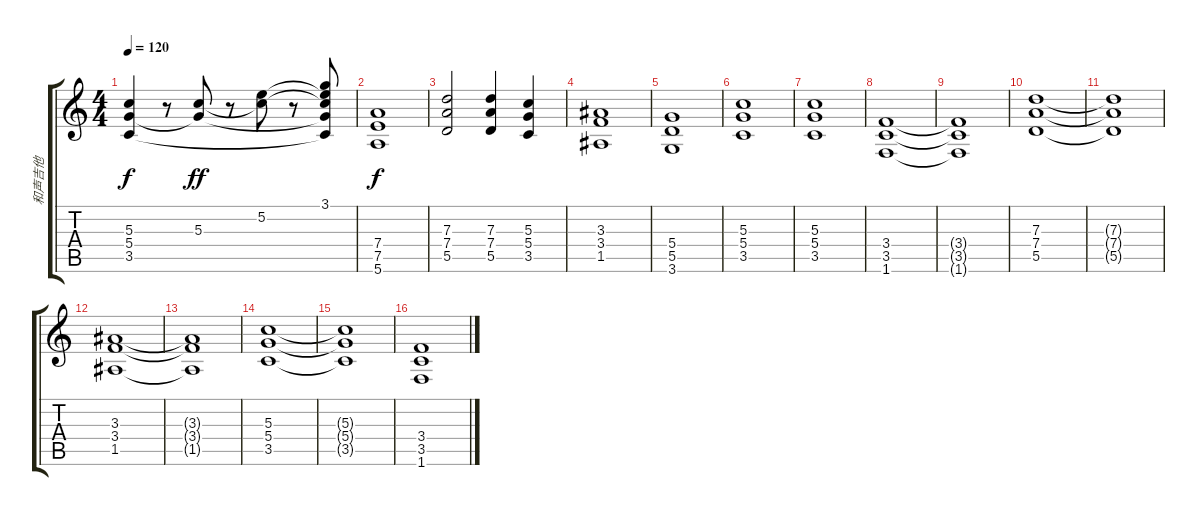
\track ("和声吉他" "和声吉他") {instrument overdrivenguitar}
\staff {score tabs}
\tuning (E4 B3 G3 D3 A2 E2) {hide}
\ts (4 4)
\tempo 120
\clef g2
\ks c
(5.3 5.4 3.5).4{dy f} r.8 (5.3 5.4{t}).8{dy ff} r.8 (5.2 5.3{t}).8 r.8 (3.1 5.2{t} 5.3{t} 5.4{t} 3.5{t}).8 |
(7.4 7.5 5.6).1{dy f} |
(7.3 7.4 5.5).2 (7.3 7.4 5.5).4 (5.3 5.4 3.5).4 |
(3.3 3.4 1.5).1 |
(5.4 5.5 3.6).1 |
(5.3 5.4 3.5).1 |
(5.3 5.4 3.5).1 |
(3.4 3.5 1.6).1 |
(3.4{t} 3.5{t} 1.6{t}).1 |
(7.3 7.4 5.5).1 |
(7.3{t} 7.4{t} 5.5{t}).1 |
(3.3 3.4 1.5).1 |
(3.3{t} 3.4{t} 1.5{t}).1 |
(5.3 5.4 3.5).1 |
(5.3{t} 5.4{t} 3.5{t}).1 |
(3.4 3.5 1.6).1
